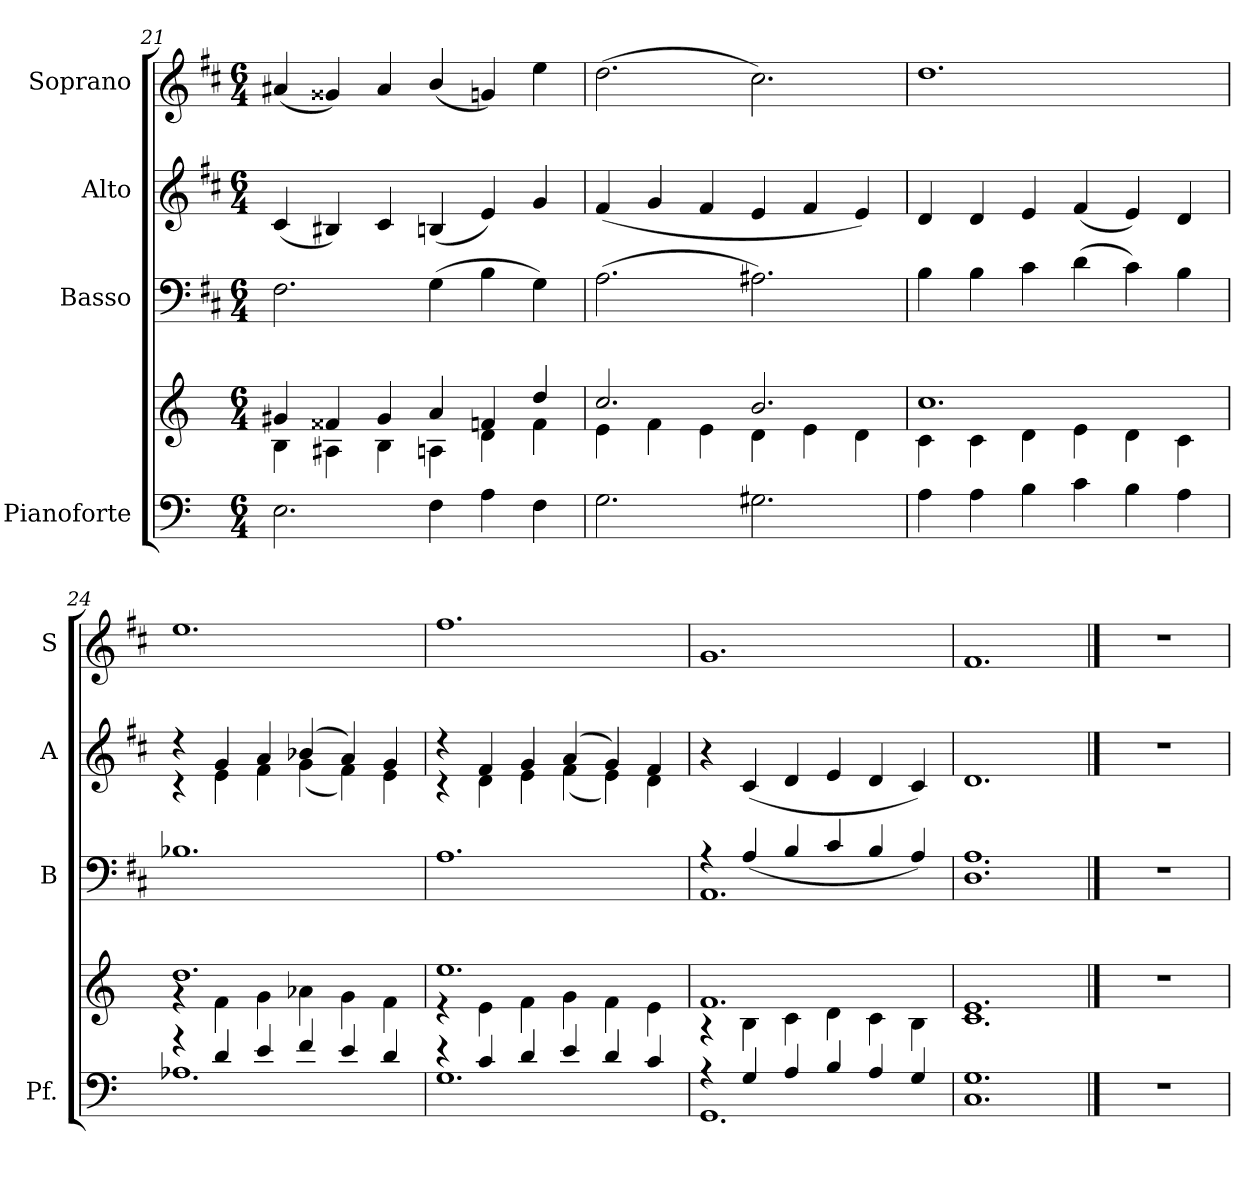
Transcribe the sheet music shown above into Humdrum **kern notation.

**kern	**kern	**kern	**kern	**kern
*part4	*part4	*part3	*part2	*part1
*staff5	*staff4	*staff3	*staff2	*staff1
*I"Pianoforte	*	*I"Basso	*I"Alto	*I"Soprano
*I'Pf.	*	*I'B	*I'A	*I'S
*clefF4	*clefG2	*clefF4	*clefG2	*clefG2
*	*	*ITrd1c2	*ITrd1c2	*ITrd1c2
*k[]	*k[]	*k[]	*k[]	*k[]
*C:	*C:	*C:	*C:	*C:
*M6/4	*M6/4	*M6/4	*M6/4	*M6/4
=21	=21	=21	=21	=21
*	*^	*	*	*
2.E\	4g#X/	4B\	2.E\	(4B/	(4g#X/
.	4f##X/	4A#X\	.	4A#X/)	4f##X/)
.	4g#/	4B\	.	4B/	4g#/
4F\	4a/	4An\	(4F\	(4An/	(4a/
4A\	4fn/	4d\	4A\	4d/)	4fn/)
4F\	4dd/	4f\	4F\)	4f/	4dd\
=22	=22	=22	=22	=22	=22
2.G\	2.cc/	4e\	(2.G\	(4e/	(2.cc\
.	.	4f\	.	4f/	.
.	.	4e\	.	4e/	.
2.G#X\	2.b/	4d\	2.G#X\)	4d/	2.b\)
.	.	4e\	.	4e/	.
.	.	4d\	.	4d/)	.
=23	=23	=23	=23	=23	=23
4A\	1.cc	4c\	4A\	4c/	1.cc
4A\	.	4c\	4A\	4c/	.
4B\	.	4d\	4B\	4d/	.
4c\	.	4e\	(4c\	(4e/	.
4B\	.	4d\	4B\)	4d/)	.
4A\	.	4c\	4A\	4c/	.
=24	=24	=24	=24	=24	=24
*^	*	*	*	*^	*
4rf	1.A-X	1.dd	4rf	1.A-X	4rdd	4rc	1.dd
4d/	.	.	4f\	.	4f/	4d\	.
4e/	.	.	4g\	.	4g/	4e\	.
4f/	.	.	4a-X\	.	(4a-X/	(4f\	.
4e/	.	.	4g\	.	4g/)	4e\)	.
4d/	.	.	4f\	.	4f/	4d\	.
=25	=25	=25	=25	=25	=25	=25	=25
4rd	1.G	1.ee	4re	1.G	4rdd	4rc	1.ee
4c/	.	.	4e\	.	4e/	4c\	.
4d/	.	.	4f\	.	4f/	4d\	.
4e/	.	.	4g\	.	(4g/	(4e\	.
4d/	.	.	4f\	.	4f/)	4d\)	.
4c/	.	.	4e\	.	4e/	4c\	.
*	*	*	*	*	*v	*v	*
=26	=26	=26	=26	=26	=26	=26
*	*	*	*	*^	*	*
4rG	1.GG	1.f	4rG	1.GG	4rG	4r	1.f
4G/	.	.	4B\	.	(4G/	(4B/	.
4A/	.	.	4c\	.	4A/	4c/	.
4B/	.	.	4d\	.	4B/	4d/	.
4A/	.	.	4c\	.	4A/	4c/	.
4G/	.	.	4B\	.	4G/)	4B/)	.
=27	=27	=27	=27	=27	=27	=27	=27
1.G	1.C	1.e	1.c	1.C	1.G	1.c	1.e
*v	*v	*	*	*v	*v	*	*
*	*v	*v	*	*	*
!!LO:PB:g=z
==28	==28	==28	==28	==28
1.r	1.r	1.r	1.r	1.r
=	=	=	=	=
*-	*-	*-	*-	*-
